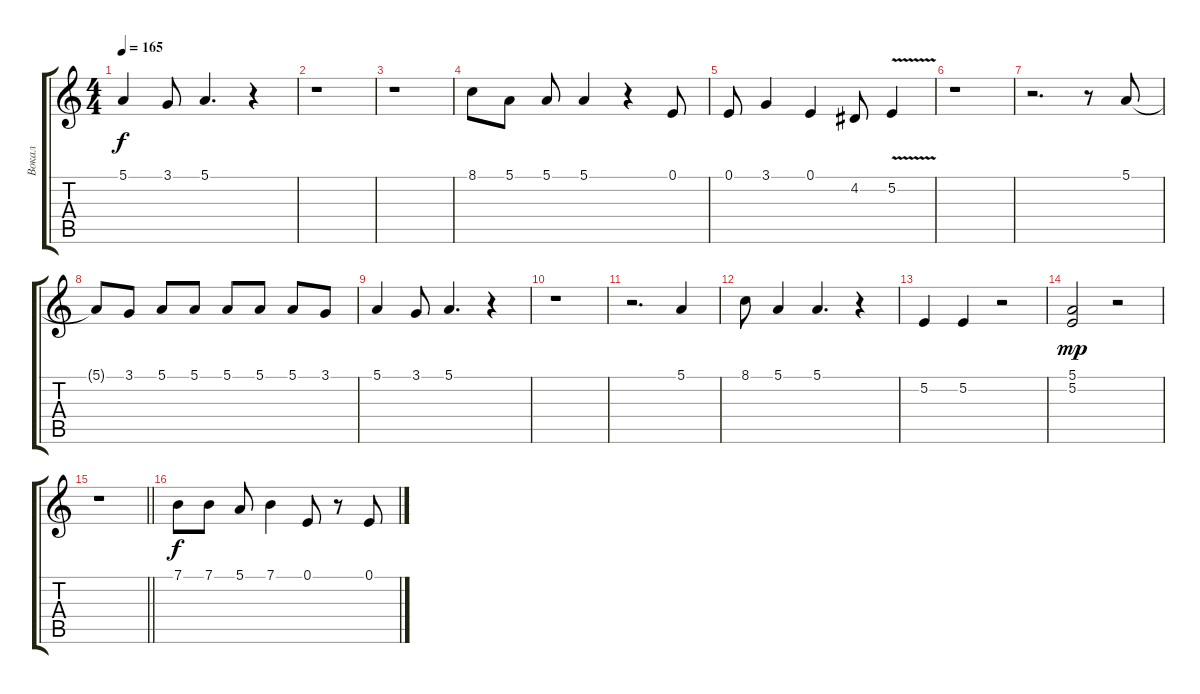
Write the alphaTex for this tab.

\track ("Вокал" "Вокал") {instrument oboe}
\staff {score tabs}
\tuning (E4 B3 G3 D3 A2 E2) {hide}
\ts (4 4)
\tempo 165
\clef g2
\ks c
5.1.4{dy f} 3.1.8 5.1.4{d} r.4 |
r.1 |
r.1 |
8.1.8 5.1.8 5.1.8 5.1.4 r.4 0.1.8 |
0.1.8 3.1.4 0.1.4 4.2.8 5.2{v}.4 |
r.1 |
r.2{d} r.8 5.1.8 |
5.1{t}.8 3.1.8 5.1.8 5.1.8 5.1.8 5.1.8 5.1.8 3.1.8 |
5.1.4 3.1.8 5.1.4{d} r.4 |
r.1 |
r.2{d} 5.1.4 |
8.1.8 5.1.4 5.1.4{d} r.4 |
5.2.4 5.2.4 r.2 |
(5.1 5.2).2{dy mp} r.2 |
\barLineRight lightlight
r.1 |
7.1.8{dy f} 7.1.8 5.1.8 7.1.4 0.1.8 r.8 0.1.8
